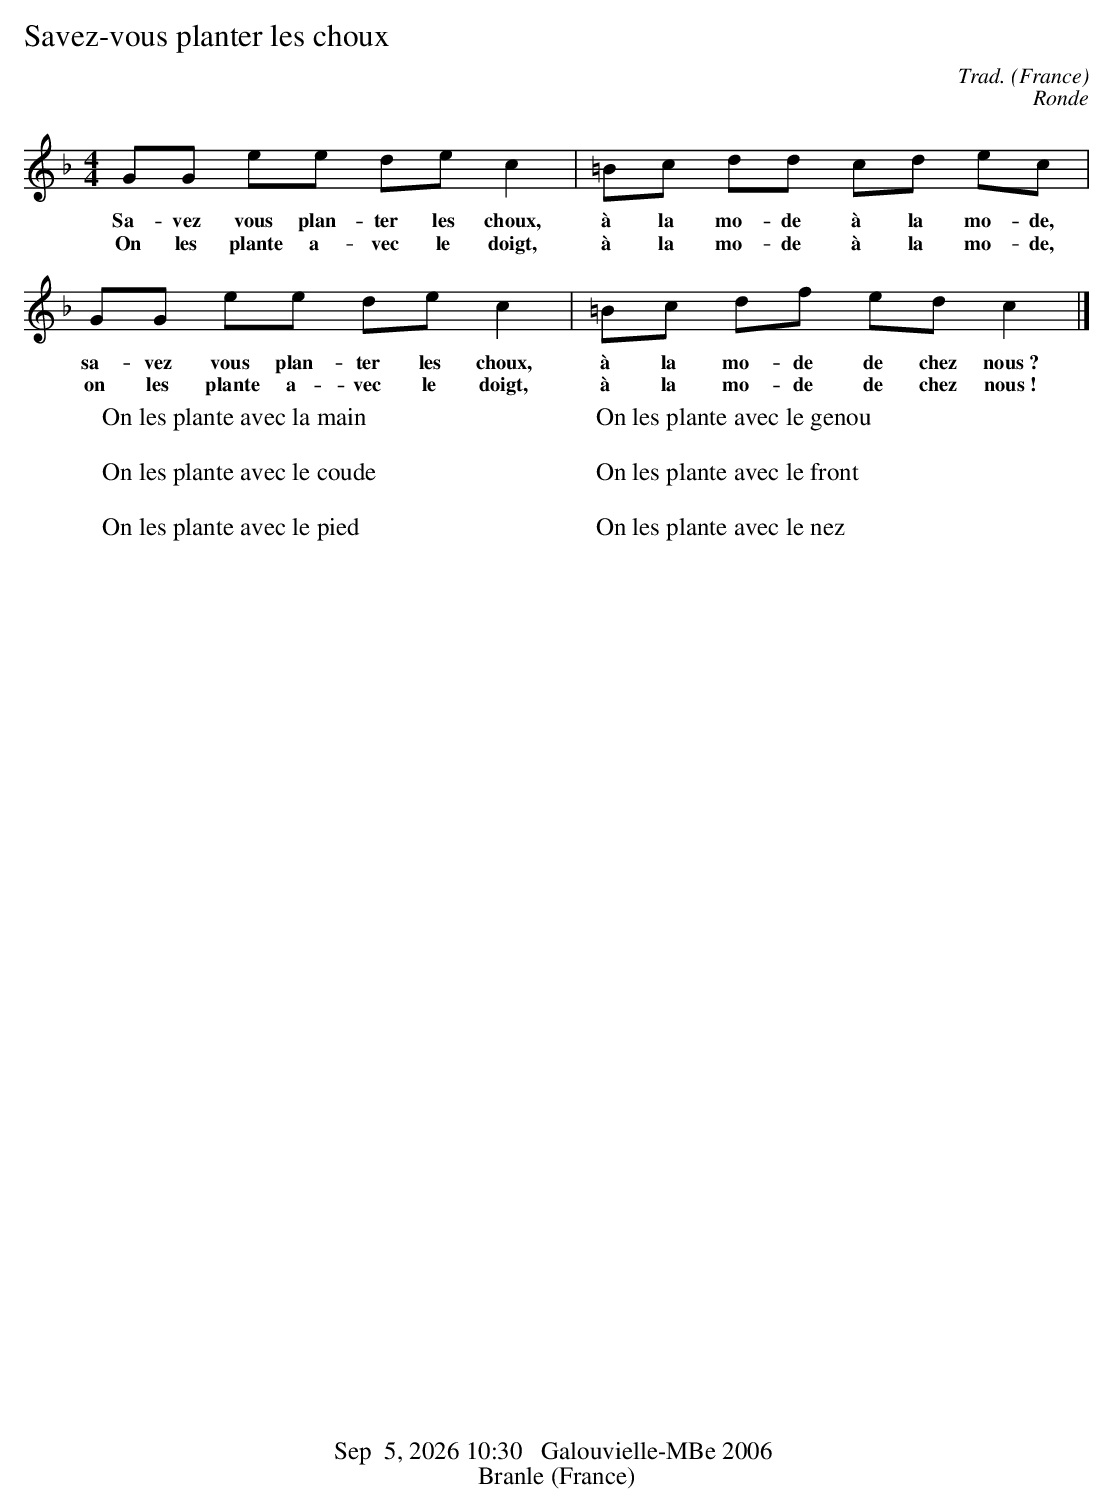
X:1
T:Savez-vous planter les choux
O:France
C:Trad.
M:4/4
K:F
GG ee de c2 |=Bc dd cd ec|GG ee de c2 |=Bc df ed c2|]
w:Sa-vez vous plan-ter les choux, à la mo-de à la mo-de, sa-vez vous plan-ter les choux, à la mo-de de chez nous~?
w:On les plante a-vec le doigt, à la mo-de à la mo-de, on les plante a-vec le doigt, à la mo-de de chez nous~!
W:On les plante avec la main
W:
W:On les plante avec le coude
W:
W:On les plante avec le pied
W:
W:On les plante avec le genou
W:
W:On les plante avec le front
W:
W:On les plante avec le nez
